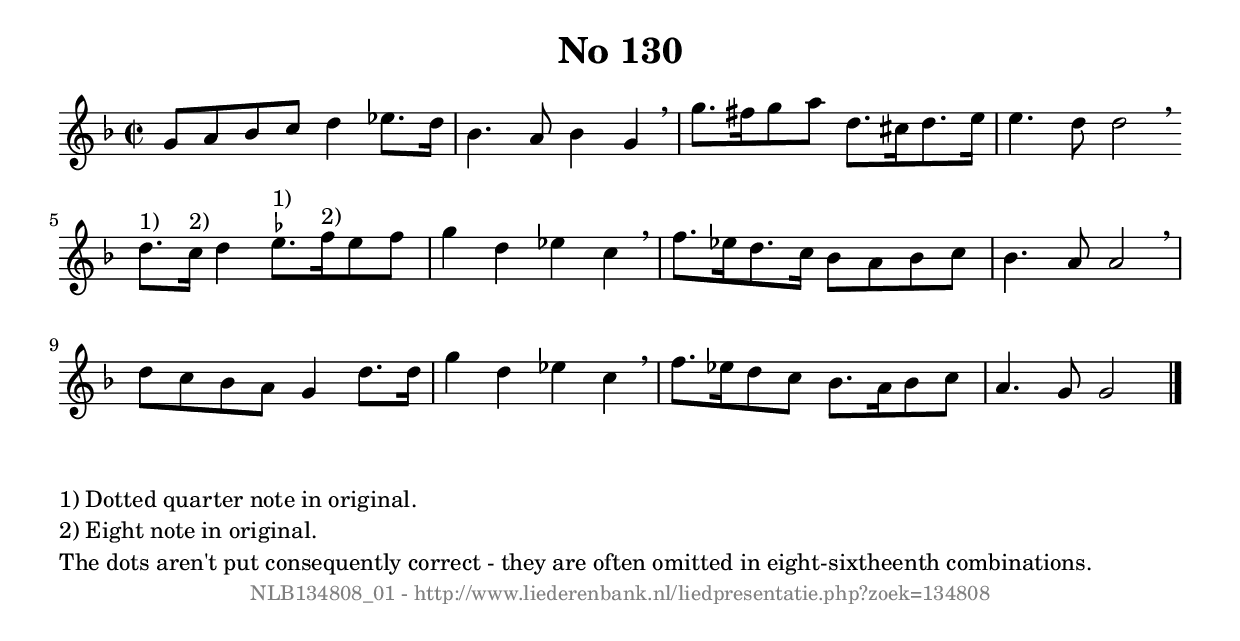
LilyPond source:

%
% produced by wce2krn 1.64 (7 June 2014)
%
\version"2.16"
#(append! paper-alist '(("long" . (cons (* 210 mm) (* 2000 mm)))))
#(set-default-paper-size "long")
sb = {\breathe}
mBreak = {\breathe }
bBreak = {\breathe }
x = {\once\override NoteHead #'style = #'cross }
gl=\glissando
itime={\override Staff.TimeSignature #'stencil = ##f }
ficta = {\once\set suggestAccidentals = ##t}
fine = {\once\override Score.RehearsalMark #'self-alignment-X = #1 \mark \markup {\italic{Fine}}}
dc = {\once\override Score.RehearsalMark #'self-alignment-X = #1 \mark \markup {\italic{D.C.}}}
dcf = {\once\override Score.RehearsalMark #'self-alignment-X = #1 \mark \markup {\italic{D.C. al Fine}}}
dcc = {\once\override Score.RehearsalMark #'self-alignment-X = #1 \mark \markup {\italic{D.C. al Coda}}}
ds = {\once\override Score.RehearsalMark #'self-alignment-X = #1 \mark \markup {\italic{D.S.}}}
dsf = {\once\override Score.RehearsalMark #'self-alignment-X = #1 \mark \markup {\italic{D.S. al Fine}}}
dsc = {\once\override Score.RehearsalMark #'self-alignment-X = #1 \mark \markup {\italic{D.S. al Coda}}}
pv = {\set Score.repeatCommands = #'((volta "1"))}
sv = {\set Score.repeatCommands = #'((volta "2"))}
tv = {\set Score.repeatCommands = #'((volta "3"))}
qv = {\set Score.repeatCommands = #'((volta "4"))}
xv = {\set Score.repeatCommands = #'((volta #f))}
\header{ tagline = ""
title = "No 130"
}
\score {{
\key g \dorian
\relative g'
{
\set melismaBusyProperties = #'()
\time 2/2
\tempo 4=120
\override Score.MetronomeMark #'transparent = ##t
\override Score.RehearsalMark #'break-visibility = #(vector #t #t #f)
g8 a bes c d4 ees8. d16 bes4. a8 bes4 g \sb g'8. fis16 g8 a d,8. cis16 d8. e16 e4. d8 d2 \bar ":|:" \bBreak
d8.^"1)" c16 ^"2)" d4 \ficta es8.^"1)" f16 ^"2)"\ficta es8 f g4 d es c \sb f8. ees16 d8. c16 bes8 a bes c bes4. a8 a2 \sb d8 c bes a g4 d'8. d16 g4 d ees c \sb f8. ees16 d8 c bes8. a16 bes8 c a4. g8 g2 \bar "|."
 }}
 \midi { }
 \layout {
            indent = 0.0\cm
}
}
\markup { \wordwrap-string #" 
1) Dotted quarter note in original.

2) Eight note in original. 

The dots aren't put consequently correct - they are often omitted in eight-sixtheenth combinations.
"}
\markup { \vspace #0 } \markup { \with-color #grey \fill-line { \center-column { \smaller "NLB134808_01 - http://www.liederenbank.nl/liedpresentatie.php?zoek=134808" } } }
